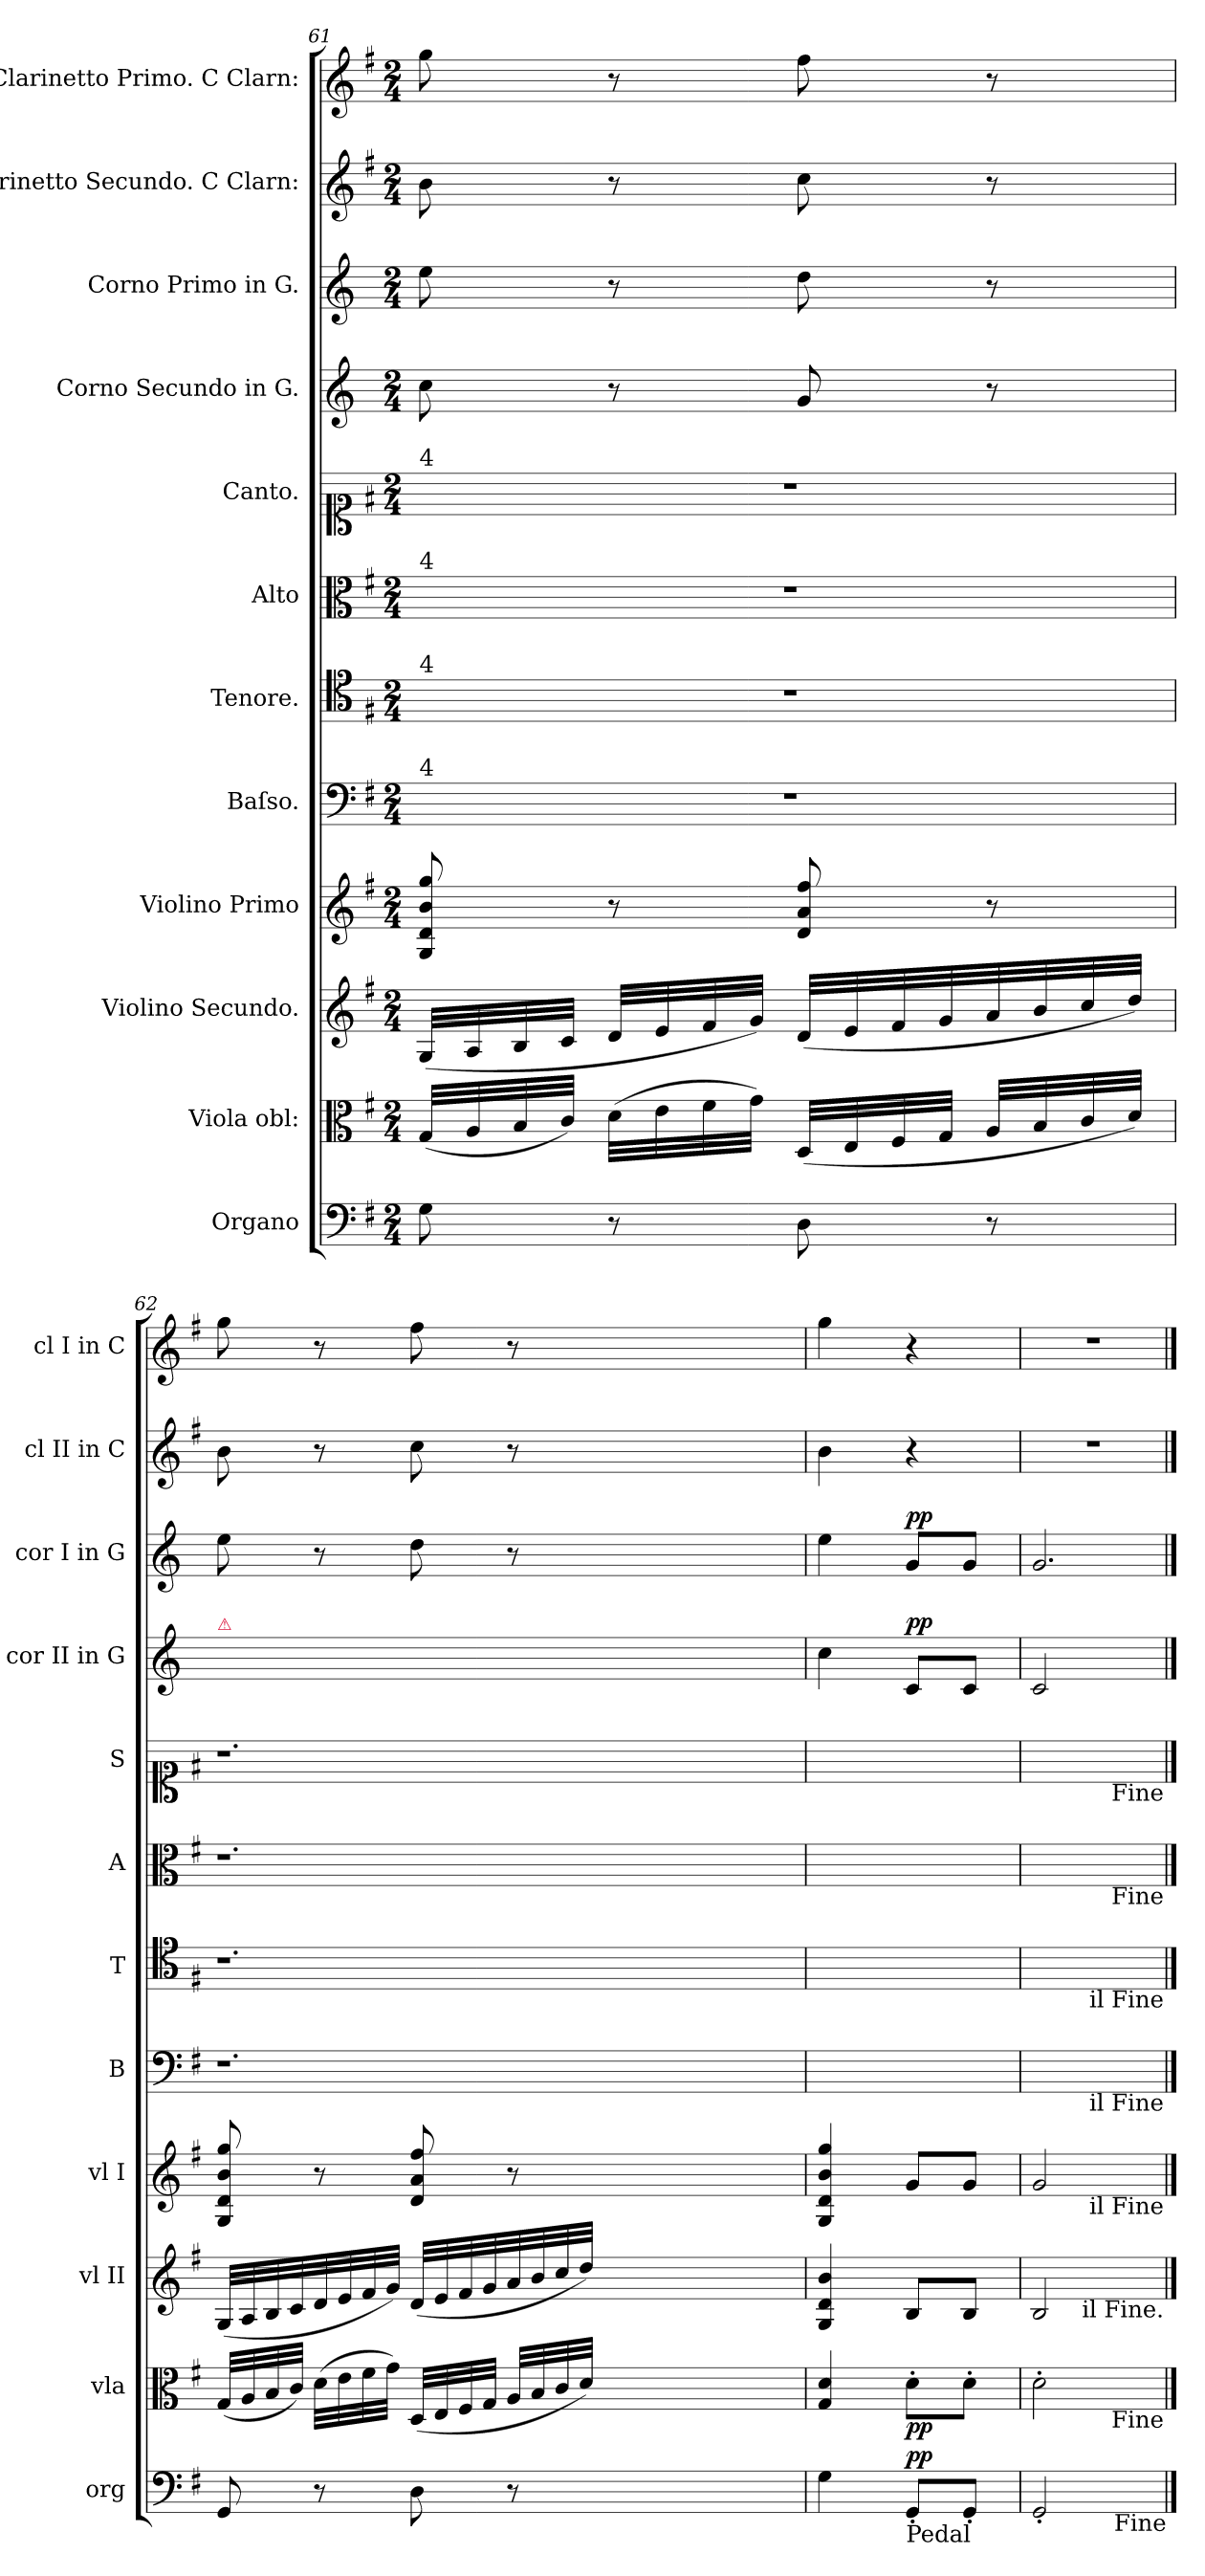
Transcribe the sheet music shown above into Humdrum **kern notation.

**kern	**dynam	**kern	**dynam	**kern	**dynam	**kern	**dynam	**kern	**kern	**kern	**kern	**kern	**dynam	**kern	**dynam	**kern	**kern
*part12	*part12	*part11	*part11	*part10	*part10	*part9	*part9	*part8	*part7	*part6	*part5	*part4	*part4	*part3	*part3	*part2	*part1
*staff12	*staff12	*staff11	*staff11	*staff10	*staff10	*staff9	*staff9	*staff8	*staff7	*staff6	*staff5	*staff4	*staff4	*staff3	*staff3	*staff2	*staff1
*I"Organo	*	*I"Viola obl:	*	*I"Violino Secundo.	*	*I"Violino Primo	*	*I"Baſso.	*I"Tenore.	*I"Alto	*I"Canto.	*I"Corno Secundo in G.	*	*I"Corno Primo in G.	*	*I"Clarinetto Secundo. C Clarn:	*I"Clarinetto Primo. C Clarn:
*I'org	*	*I'vla	*	*I'vl II	*	*I'vl I	*	*I'B	*I'T	*I'A	*I'S	*I'cor II in G	*	*I'cor I in G	*	*I'cl II in C	*I'cl I in C
*clefF4	*	*clefC3	*	*clefG2	*	*clefG2	*	*clefF4	*clefC4	*clefC3	*clefC1	*clefG2	*	*clefG2	*	*clefG2	*clefG2
*	*	*	*	*	*	*	*	*	*	*	*	*ITrd3c5	*	*ITrd3c5	*	*	*
*k[f#]	*	*k[f#]	*	*k[f#]	*	*k[f#]	*	*k[f#]	*k[f#]	*k[f#]	*k[f#]	*k[f#]	*	*k[f#]	*	*k[f#]	*k[f#]
*G:	*	*G:	*	*G:	*	*G:	*	*G:	*G:	*G:	*G:	*G:	*	*G:	*	*G:	*G:
*M2/4	*	*M2/4	*	*M2/4	*	*M2/4	*	*M2/4	*M2/4	*M2/4	*M2/4	*M2/4	*	*M2/4	*	*M2/4	*M2/4
=61	=61	=61	=61	=61	=61	=61	=61	=61	=61	=61	=61	=61	=61	=61	=61	=61	=61
!	!	!	!	!	!	!	!	!	!	!	!LO:TX:a:t=4	!	!	!	!	!	!
!	!	!	!	!	!	!	!	!	!	!LO:TX:a:t=4	!	!	!	!	!	!	!
!	!	!	!	!	!	!	!	!	!LO:TX:a:t=4	!	!	!	!	!	!	!	!
!	!	!	!	!	!	!	!	!LO:TX:a:t=4	!	!	!	!	!	!	!	!	!
8G\	.	(32G/LLL	.	(32G/LLL	.	8G/ 8d/ 8b/ 8gg/	.	2r	2r	2r	2r	8g\	.	8b\	.	8b\	8gg\
.	.	32A/	.	32A/	.	.	.	.	.	.	.	.	.	.	.	.	.
.	.	32B/	.	32B/	.	.	.	.	.	.	.	.	.	.	.	.	.
.	.	32c/JJJ)	.	32c/JJJ	.	.	.	.	.	.	.	.	.	.	.	.	.
8r	.	(32d\LLL	.	32d/LLL	.	8r	.	.	.	.	.	8r	.	8r	.	8r	8r
.	.	32e\	.	32e/	.	.	.	.	.	.	.	.	.	.	.	.	.
.	.	32f#\	.	32f#/	.	.	.	.	.	.	.	.	.	.	.	.	.
.	.	32g\JJJ)	.	32g/JJJ)	.	.	.	.	.	.	.	.	.	.	.	.	.
8D\	.	(32D/LLL	.	(32d/LLL	.	8d/ 8a/ 8ff#/	.	.	.	.	.	8d/	.	8a\	.	8cc\	8ff#\
.	.	32E/	.	32e/	.	.	.	.	.	.	.	.	.	.	.	.	.
.	.	32F#/	.	32f#/	.	.	.	.	.	.	.	.	.	.	.	.	.
.	.	32G/JJJ	.	32g/	.	.	.	.	.	.	.	.	.	.	.	.	.
8r	.	32A/LLL	.	32a/	.	8r	.	.	.	.	.	8r	.	8r	.	8r	8r
.	.	32B/	.	32b/	.	.	.	.	.	.	.	.	.	.	.	.	.
.	.	32c/	.	32cc/	.	.	.	.	.	.	.	.	.	.	.	.	.
.	.	32d/JJJ)	.	32dd/JJJ)	.	.	.	.	.	.	.	.	.	.	.	.	.
=62	=62	=62	=62	=62	=62	=62	=62	=62	=62	=62	=62	=62	=62	=62	=62	=62	=62
!	!	!	!	!	!	!	!	!	!	!	!	!LO:TX:a:color=crimson:t=⚠	!	!	!	!	!
8GG/	.	(32G/LLL	.	(32G/LLL	.	8G/ 8d/ 8b/ 8gg/	.	1.r	1.r	1.r	1.r	8g\yy	.	8b\	.	8b\	8gg\
.	.	32A/	.	32A/	.	.	.	.	.	.	.	.	.	.	.	.	.
.	.	32B/	.	32B/	.	.	.	.	.	.	.	.	.	.	.	.	.
.	.	32c/JJJ)	.	32c/	.	.	.	.	.	.	.	.	.	.	.	.	.
8r	.	(32d\LLL	.	32d/	.	8r	.	.	.	.	.	8ryy	.	8r	.	8r	8r
.	.	32e\	.	32e/	.	.	.	.	.	.	.	.	.	.	.	.	.
.	.	32f#\	.	32f#/	.	.	.	.	.	.	.	.	.	.	.	.	.
.	.	32g\JJJ)	.	32g/JJJ)	.	.	.	.	.	.	.	.	.	.	.	.	.
8D\	.	(32D/LLL	.	(32d/LLL	.	8d/ 8a/ 8ff#/	.	.	.	.	.	8d/yy	.	8a\	.	8cc\	8ff#\
.	.	32E/	.	32e/	.	.	.	.	.	.	.	.	.	.	.	.	.
.	.	32F#/	.	32f#/	.	.	.	.	.	.	.	.	.	.	.	.	.
.	.	32G/JJJ	.	32g/	.	.	.	.	.	.	.	.	.	.	.	.	.
8r	.	32A/LLL	.	32a/	.	8r	.	.	.	.	.	8ryy	.	8r	.	8r	8r
.	.	32B/	.	32b/	.	.	.	.	.	.	.	.	.	.	.	.	.
.	.	32c/	.	32cc/	.	.	.	.	.	.	.	.	.	.	.	.	.
.	.	32d/JJJ)	.	32dd/JJJ)	.	.	.	.	.	.	.	.	.	.	.	.	.
1ryy	.	1ryy	.	1ryy	.	1ryy	.	.	.	.	.	1ryy	.	1ryy	.	1ryy	1ryy
=63	=63	=63	=63	=63	=63	=63	=63	=63	=63	=63	=63	=63	=63	=63	=63	=63	=63
4G\	.	4G/ 4d/	.	4G/ 4d/ 4b/	.	4G/ 4d/ 4b/ 4gg/	.	2ryy	2ryy	2ryy	2ryy	4g\	.	4b\	.	4b\	4gg\
!LO:TX:b:t=Pedal	!	!	!	!	!	!	!	!	!	!	!	!	!	!	!	!	!
!	!LO:DY:a	!	!LO:DY:b	!	!LO:DY:a	!	!LO:DY:b	!	!	!	!	!	!LO:DY:a	!	!LO:DY:a	!	!
8GG'/L	pp	8d'\L	pp	8B/L	ppmo	8g/L	ppmo	.	.	.	.	8G/L	pp	8d/L	pp	4r	4r
8GG'/J	.	8d'\J	.	8B/J	.	8g/J	.	.	.	.	.	8G/J	.	8d/J	.	.	.
=64	=64	=64	=64	=64	=64	=64	=64	=64	=64	=64	=64	=64	=64	=64	=64	=64	=64
!	!	!	!	!	!	!	!	!	!	!	!	!	!	!LO:N:vis=2.	!	!	!
2GG'/	.	2d'\	.	2B/	.	2g/	.	2ryy	2ryy	2ryy	2ryy	2G/	.	2d/	.	2r	2r
!	!	!	!	!	!	!	!	!	!	!	!LO:TX:b:t=Fine	!	!	!	!	!	!
!	!	!	!	!	!	!	!	!	!	!LO:TX:b:t=Fine	!	!	!	!	!	!	!
!	!	!	!	!	!	!	!	!	!LO:TX:b:t=il Fine	!	!	!	!	!	!	!	!
!	!	!	!	!	!	!	!	!LO:TX:b:t=il Fine	!	!	!	!	!	!	!	!	!
!	!	!	!	!	!	!LO:TX:b:t=il Fine	!	!	!	!	!	!	!	!	!	!	!
!	!	!	!	!LO:TX:b:t=il Fine.	!	!	!	!	!	!	!	!	!	!	!	!	!
!	!	!LO:TX:b:t=Fine	!	!	!	!	!	!	!	!	!	!	!	!	!	!	!
!LO:TX:b:t=Fine	!	!	!	!	!	!	!	!	!	!	!	!	!	!	!	!	!
==	==	==	==	==	==	==	==	==	==	==	==	==	==	==	==	==	==
*-	*-	*-	*-	*-	*-	*-	*-	*-	*-	*-	*-	*-	*-	*-	*-	*-	*-
